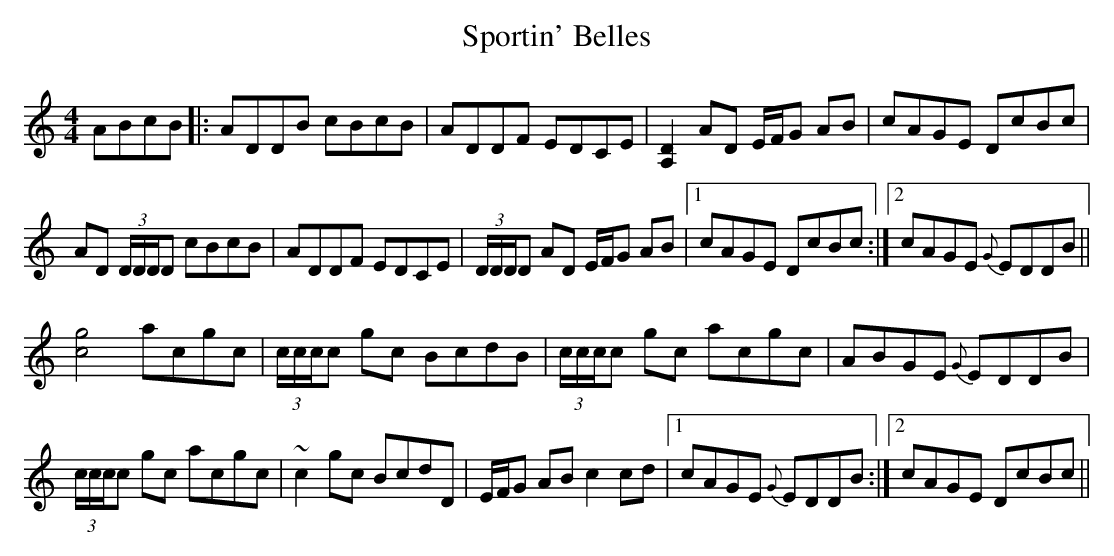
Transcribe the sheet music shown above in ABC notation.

X:1
T: Sportin' Belles
M: 4/4
L: 1/8
K: Ddor
ABcB|:ADDB cBcB|ADDF EDCE|[A,2D2] AD E/F/G AB|cAGE DcBc|
AD (3D/D/D/D cBcB|ADDF EDCE|(3D/D/D/D AD E/F/G AB|1 cAGE DcBc:|2 cAGE {G}EDDB||
[g4c4] acgc|(3c/c/c/c gc BcdB|(3c/c/c/c gc acgc|ABGE {G}EDDB|
(3c/c/c/c gc acgc|~c2 gc BcdD|E/F/G AB c2 cd|1 cAGE {G}EDDB:|2 cAGE DcBc||
